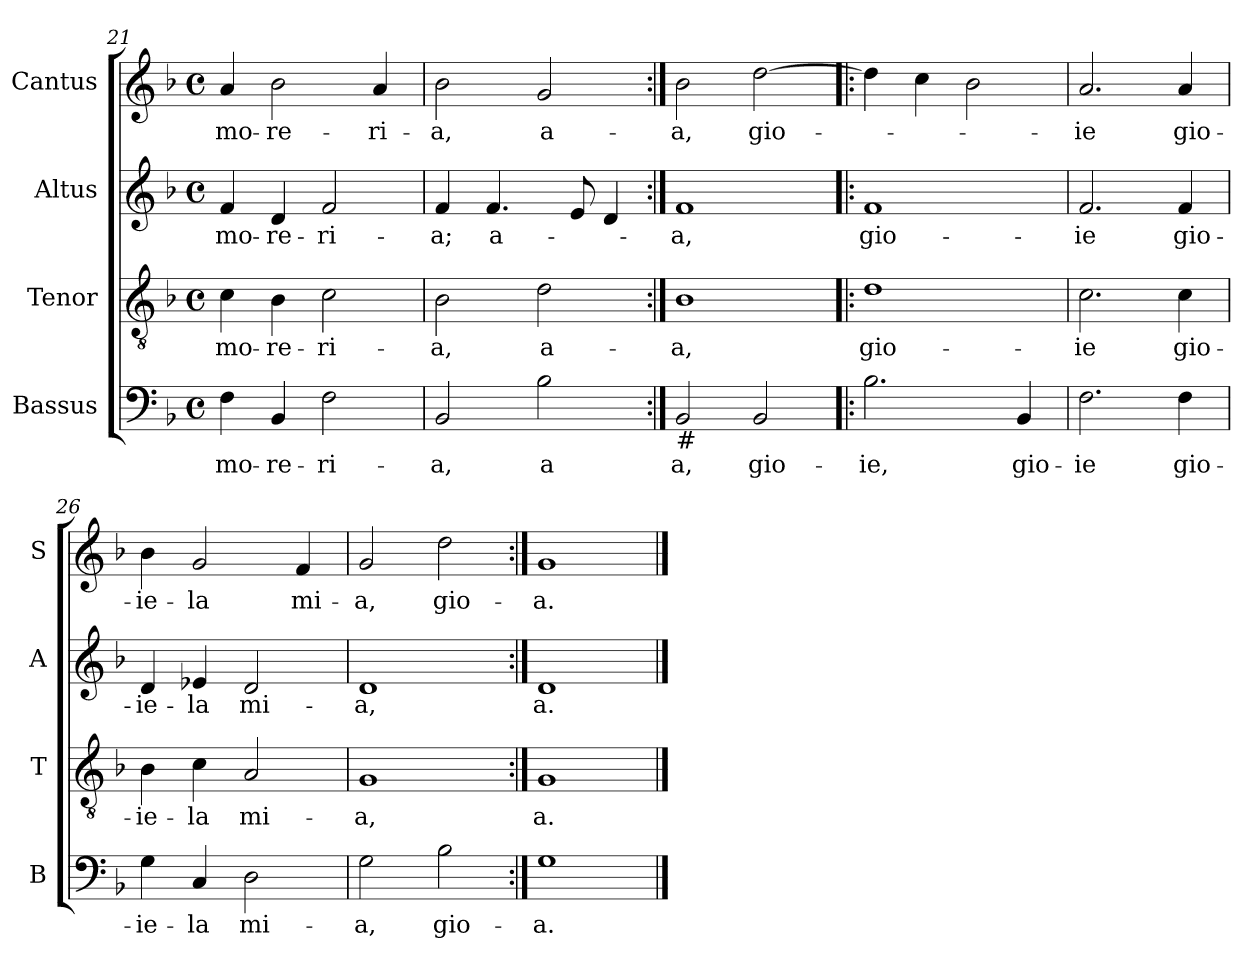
**kern	**text	**kern	**text	**kern	**text	**kern	**text
*part4	*part4	*part3	*part3	*part2	*part2	*part1	*part1
*staff4	*staff4	*staff3	*staff3	*staff2	*staff2	*staff1	*staff1
*I"Bassus	*	*I"Tenor	*	*I"Altus	*	*I"Cantus	*
*I'B	*	*I'T	*	*I'A	*	*I'S	*
!!LO:PB:g=z
*clefF4	*	*clefGv2	*	*clefG2	*	*clefG2	*
*k[b-]	*	*k[b-]	*	*k[b-]	*	*k[b-]	*
*F:	*	*F:	*	*F:	*	*F:	*
*M4/4	*	*M4/4	*	*M4/4	*	*M4/4	*
*met(c)	*	*met(c)	*	*met(c)	*	*met(c)	*
=21	=21	=21	=21	=21	=21	=21	=21
!	!LO:LY:b	!	!LO:LY:b	!	!LO:LY:b	!	!LO:LY:b
4F\	mo-	4c\	mo-	4f/	mo-	4a/	mo-
!	!LO:LY:b	!	!LO:LY:b	!	!LO:LY:b	!	!LO:LY:b
4BB-/	-re-	4B-\	-re-	4d/	-re-	2b-\	-re-
!	!LO:LY:b	!	!LO:LY:b	!	!LO:LY:b	!	!
2F\	-ri-	2c\	-ri-	2f/	-ri-	.	.
!	!	!	!	!	!	!	!LO:LY:b
.	.	.	.	.	.	4a/	-ri-
=22	=22	=22	=22	=22	=22	=22	=22
!	!LO:LY:b	!	!LO:LY:b	!	!LO:LY:b	!	!LO:LY:b
2BB-/	-a,	2B-\	-a,	4f/	-a;	2b-\	-a,
!	!	!	!	!	!LO:LY:b	!	!
.	.	.	.	4.f/	a-	.	.
!	!LO:LY:b	!	!LO:LY:b	!	!	!	!LO:LY:b
2B-\	a	2d\	a-	.	.	2g/	a-
.	.	.	.	8e/	.	.	.
.	.	.	.	4d/	.	.	.
=23:|!	=23:|!	=23:|!	=23:|!	=23:|!	=23:|!	=23:|!	=23:|!
!LO:TX:b:t=#	!	!	!	!	!	!	!
!	!LO:LY:b	!	!LO:LY:b	!	!LO:LY:b	!	!LO:LY:b
2BB-/	a,	1B-	-a,	1f	-a,	2b-\	-a,
!	!LO:LY:b	!	!	!	!	!	!LO:LY:b
2BB-/	gio-	.	.	.	.	[2dd\	gio-
=24!|:	=24!|:	=24!|:	=24!|:	=24!|:	=24!|:	=24!|:	=24!|:
!	!LO:LY:b	!	!LO:LY:b	!	!LO:LY:b	!	!
2.B-\	-ie,	1d	gio-	1f	gio-	4dd\]	.
.	.	.	.	.	.	4cc\	.
.	.	.	.	.	.	2b-\	.
!	!LO:LY:b	!	!	!	!	!	!
4BB-/	gio-	.	.	.	.	.	.
!!LO:LB:g=z
=25	=25	=25	=25	=25	=25	=25	=25
!	!LO:LY:b	!	!LO:LY:b	!	!LO:LY:b	!	!LO:LY:b
2.F\	-ie	2.c\	-ie	2.f/	-ie	2.a/	-ie
!	!LO:LY:b	!	!LO:LY:b	!	!LO:LY:b	!	!LO:LY:b
4F\	gio-	4c\	gio-	4f/	gio-	4a/	gio-
=26	=26	=26	=26	=26	=26	=26	=26
!	!LO:LY:b	!	!LO:LY:b	!	!LO:LY:b	!	!LO:LY:b
4G\	-ie-	4B-\	-ie-	4d/	-ie-	4b-\	-ie-
!	!LO:LY:b	!	!LO:LY:b	!	!LO:LY:b	!	!LO:LY:b
4C/	-la	4c\	-la	4e-X/	-la	2g/	-la
!	!LO:LY:b	!	!LO:LY:b	!	!LO:LY:b	!	!
2D\	mi-	2A/	mi-	2d/	mi-	.	.
!	!	!	!	!	!	!	!LO:LY:b
.	.	.	.	.	.	4f/	mi-
=27	=27	=27	=27	=27	=27	=27	=27
!	!LO:LY:b	!	!LO:LY:b	!	!LO:LY:b	!	!LO:LY:b
2G\	-a,	1G	-a,	1d	-a,	2g/	-a,
!	!LO:LY:b	!	!	!	!	!	!LO:LY:b
2B-\	gio-	.	.	.	.	(>2dd\	gio-
=28:|!	=28:|!	=28:|!	=28:|!	=28:|!	=28:|!	=28:|!	=28:|!
!	!LO:LY:b	!	!LO:LY:b	!	!LO:LY:b	!	!LO:LY:b
1G	-a.	1G	a.	1d	a.	1g	-a.
==	==	==	==	==	==	==	==
*-	*-	*-	*-	*-	*-	*-	*-
